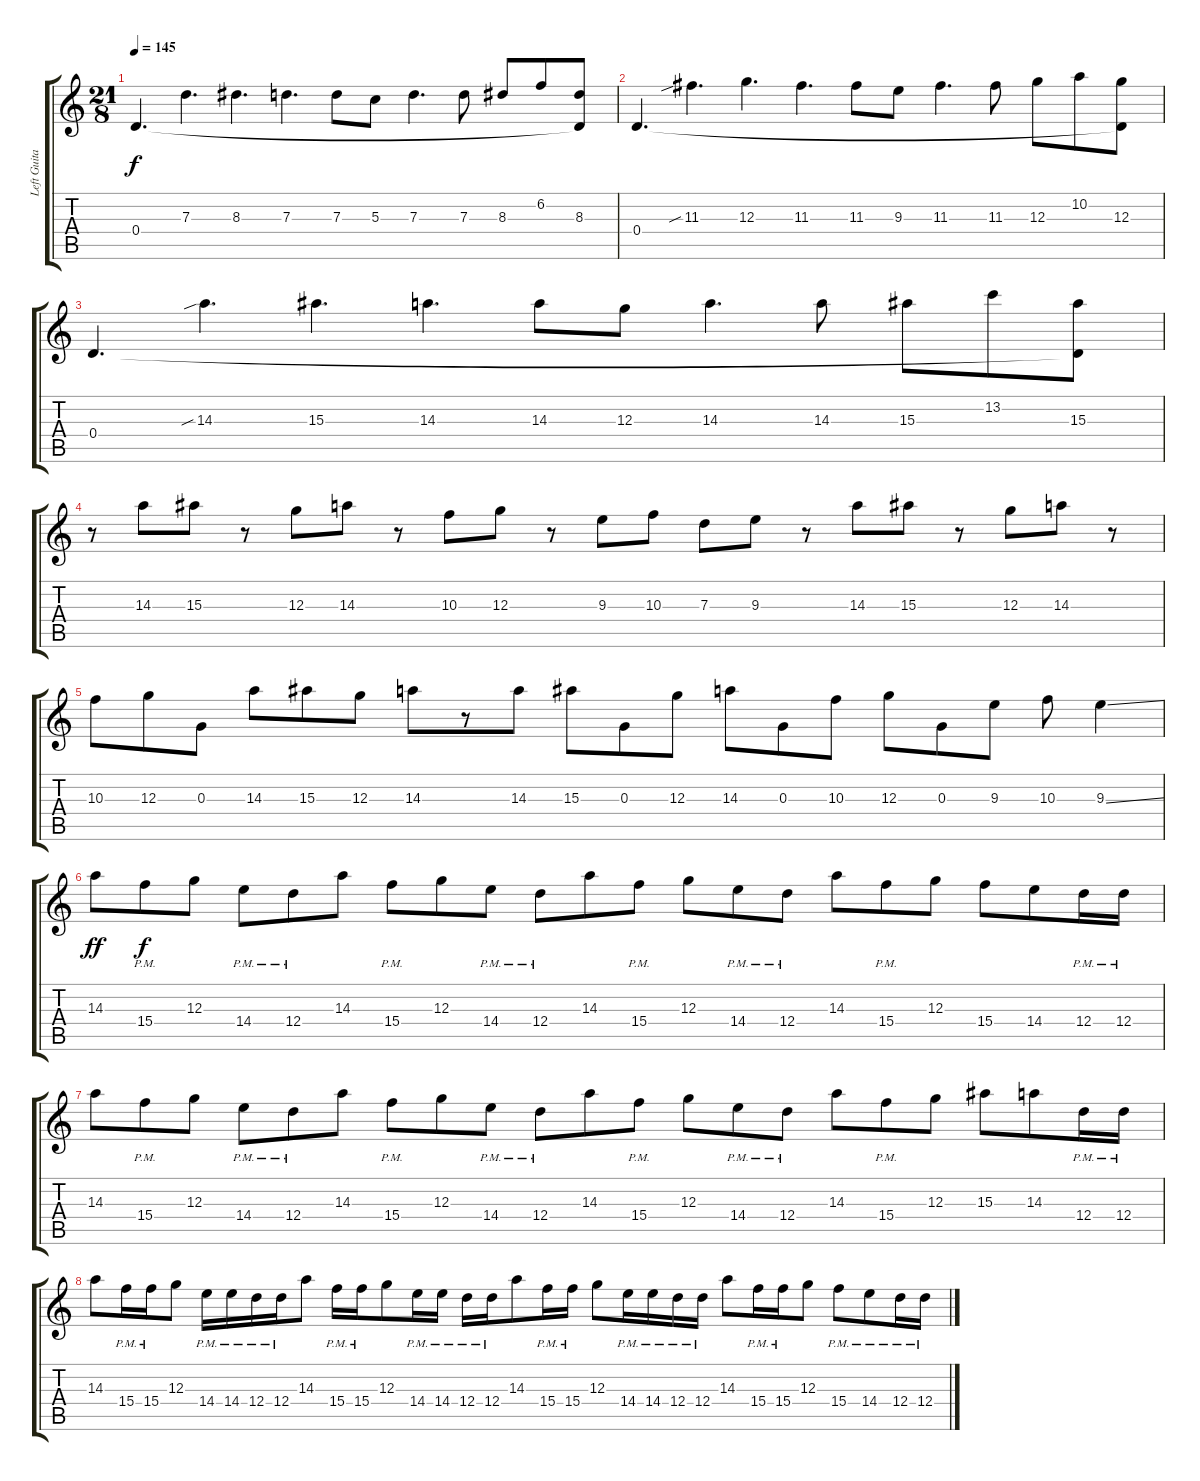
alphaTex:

\track ("Left Guitar" "Left Guita") {instrument distortionguitar}
\staff {score tabs}
\tuning (E4 B3 G3 D3 A2 D2) {hide}
\ts (21 8)
\tempo 145
\clef g2
\ks c
0.4.4{d dy f} 7.3.4{d} 8.3.4{d} 7.3.4{d} 7.3.8 5.3.8 7.3.4{d} 7.3.8 8.3.8 6.2.8 (8.3 0.4{t}).8 |
0.4.4{d} 11.3{sib}.4{d} 12.3.4{d} 11.3.4{d} 11.3.8 9.3.8 11.3.4{d} 11.3.8 12.3.8 10.2.8 (12.3 0.4{t}).8 |
0.4.4{d} 14.3{sib}.4{d} 15.3.4{d} 14.3.4{d} 14.3.8 12.3.8 14.3.4{d} 14.3.8 15.3.8 13.2.8 (15.3 0.4{t}).8 |
r.8 14.3.8 15.3.8 r.8 12.3.8 14.3.8 r.8 10.3.8 12.3.8 r.8 9.3.8 10.3.8 7.3.8 9.3.8 r.8 14.3.8 15.3.8 r.8 12.3.8 14.3.8 r.8 |
10.3.8 12.3.8 0.3.8 14.3.8 15.3.8 12.3.8 14.3.8 r.8 14.3.8 15.3.8 0.3.8 12.3.8 14.3.8 0.3.8 10.3.8 12.3.8 0.3.8 9.3.8 10.3.8 9.3{ss}.4 |
14.3.8{dy ff} 15.4{pm}.8{dy f} 12.3.8 14.4{pm}.8 12.4{pm}.8 14.3.8 15.4{pm}.8 12.3.8 14.4{pm}.8 12.4{pm}.8 14.3.8 15.4{pm}.8 12.3.8 14.4{pm}.8 12.4{pm}.8 14.3.8 15.4{pm}.8 12.3.8 15.4.8 14.4.8 12.4{pm}.16 12.4{pm}.16 |
14.3.8 15.4{pm}.8 12.3.8 14.4{pm}.8 12.4{pm}.8 14.3.8 15.4{pm}.8 12.3.8 14.4{pm}.8 12.4{pm}.8 14.3.8 15.4{pm}.8 12.3.8 14.4{pm}.8 12.4{pm}.8 14.3.8 15.4{pm}.8 12.3.8 15.3.8 14.3.8 12.4{pm}.16 12.4{pm}.16 |
14.3.8 15.4{pm}.16 15.4{pm}.16 12.3.8 14.4{pm}.16 14.4{pm}.16 12.4{pm}.16 12.4{pm}.16 14.3.8 15.4{pm}.16 15.4{pm}.16 12.3.8 14.4{pm}.16 14.4{pm}.16 12.4{pm}.16 12.4{pm}.16 14.3.8 15.4{pm}.16 15.4{pm}.16 12.3.8 14.4{pm}.16 14.4{pm}.16 12.4{pm}.16 12.4{pm}.16 14.3.8 15.4{pm}.16 15.4{pm}.16 12.3.8 15.4{pm}.8 14.4{pm}.8 12.4{pm}.16 12.4{pm}.16
